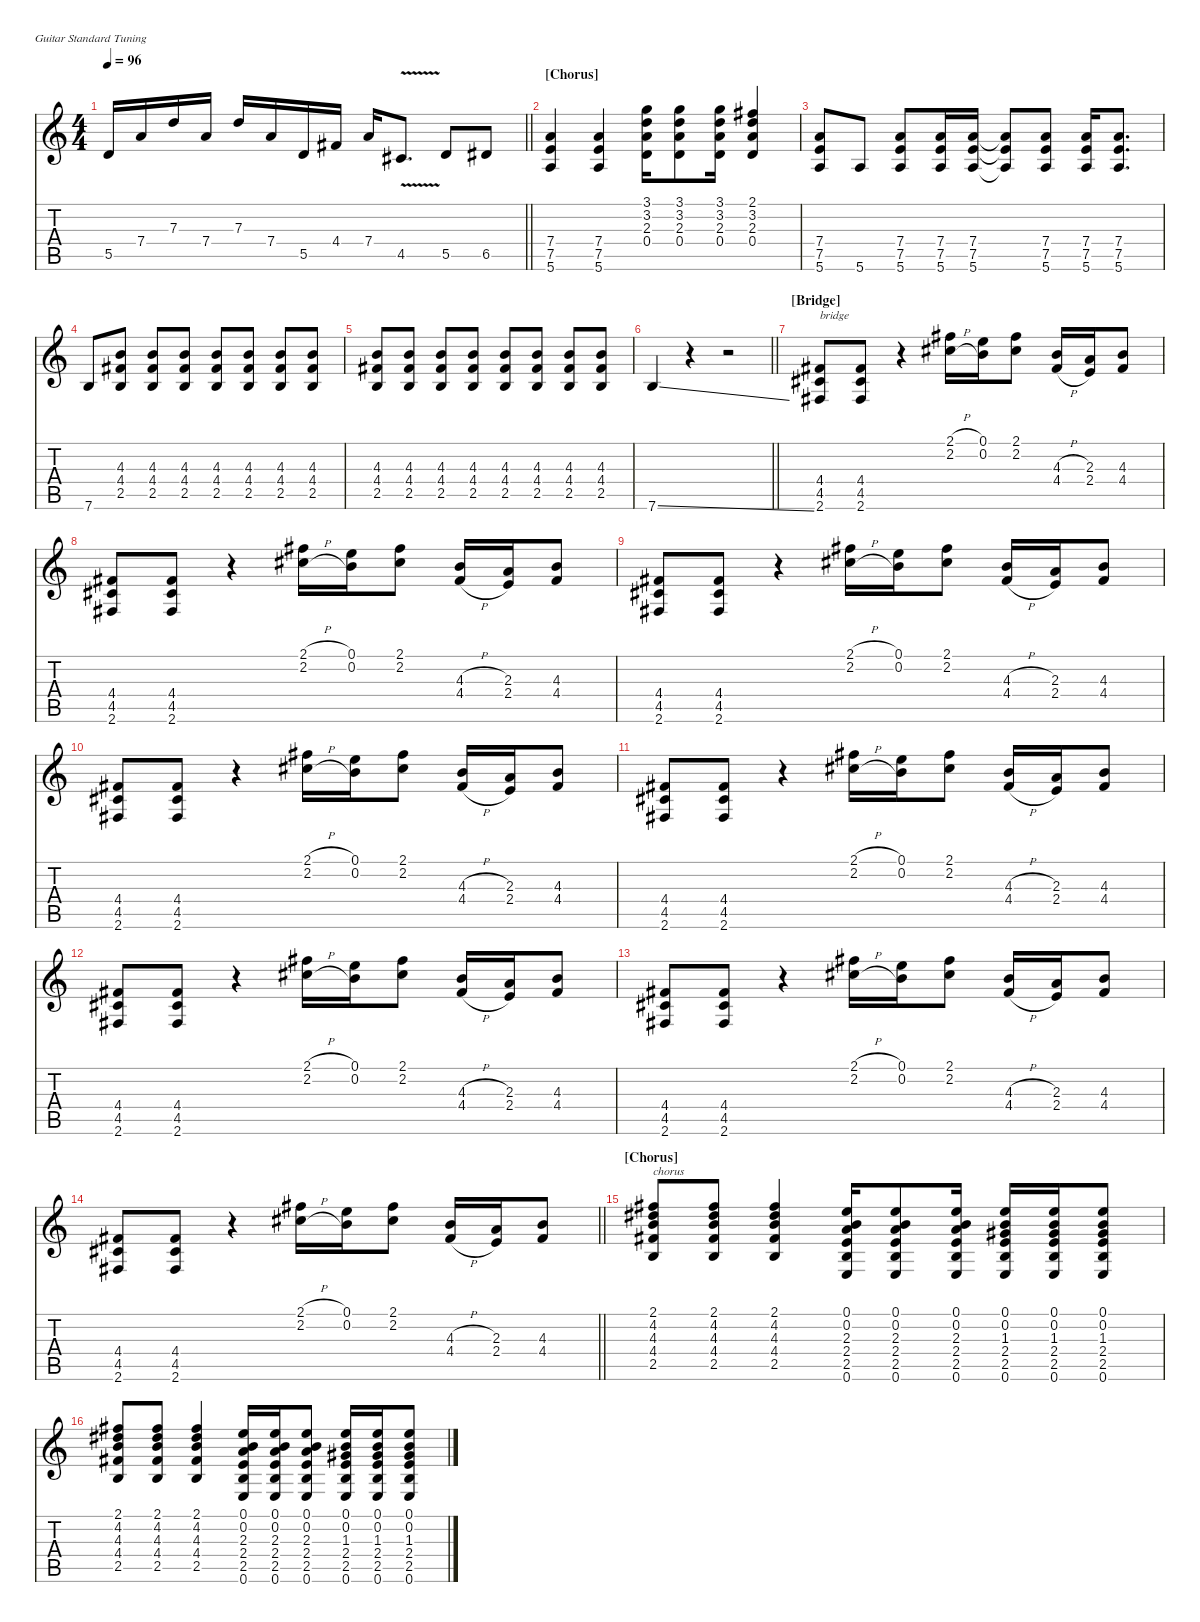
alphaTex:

\defaultSystemsLayout 4
\hideDynamics
\bracketExtendMode nobrackets
\singleTrackTrackNamePolicy hidden
\multiTrackTrackNamePolicy hidden
\firstSystemTrackNameMode fullname
\firstSystemTrackNameOrientation horizontal
\otherSystemsTrackNameOrientation horizontal
\track ("guitar 2" "dist.guit.") {instrument distortionguitar}
\staff {score tabs}
\tuning (E4 B3 G3 D3 A2 E2)
\ts (4 4)
\tempo 96
\clef g2
\barLineRight lightlight
\ks c
5.5.16{dy f beam Up} 7.4.16{beam Up} 7.3.16{beam Up} 7.4.16{beam Up} 7.3.16{beam Up} 7.4.16{beam Up} 5.5.16{beam Up} 4.4{acc #}.16{beam Up} 7.4.16{beam Up} 4.5{v acc #}.8{d beam Up} 5.5.8{beam Up} 6.5{acc #}.8{beam Up} |
\section ("" "[Chorus]")
(7.4 7.5 5.6).4{beam Up} (7.4 7.5 5.6).4{beam Up} (3.1 3.2 2.3 0.4).16{beam Down} (3.1 3.2 2.3 0.4).8{beam Down} (3.1 3.2 2.3 0.4).16{beam Down} (2.1{acc #} 3.2 2.3 0.4).4{beam Up} |
(7.4 7.5 5.6).8{beam Up} 5.6.8{beam Up} (7.4 7.5 5.6).8{beam Up} (7.4 7.5 5.6).16{beam Up} (7.4 7.5 5.6).16{beam Up} (7.4{t} 7.5{t} 5.6{t}).8{beam Up} (7.4 7.5 5.6).8{beam Up} (7.4 7.5 5.6).16{beam Up} (7.4 7.5 5.6).8{d beam Up} |
7.6.8{beam Up} (4.3 4.4{acc #} 2.5).8{beam Up} (4.3 4.4{acc #} 2.5).8{beam Up} (4.3 4.4{acc #} 2.5).8{beam Up} (4.3 4.4{acc #} 2.5).8{beam Up} (4.3 4.4{acc #} 2.5).8{beam Up} (4.3 4.4{acc #} 2.5).8{beam Up} (4.3 4.4{acc #} 2.5).8{beam Up} |
(4.3 4.4{acc #} 2.5).8{beam Up} (4.3 4.4{acc #} 2.5).8{beam Up} (4.3 4.4{acc #} 2.5).8{beam Up} (4.3 4.4{acc #} 2.5).8{beam Up} (4.3 4.4{acc #} 2.5).8{beam Up} (4.3 4.4{acc #} 2.5).8{beam Up} (4.3 4.4{acc #} 2.5).8{beam Up} (4.3 4.4{acc #} 2.5).8{beam Up} |
\barLineRight lightlight
7.6{ss}.4{beam Up} r.4{beam Up} r.2{beam Up} |
\section ("" "[Bridge]")
(4.4{acc #} 4.5{acc #} 2.6{acc #}).8{txt "bridge" beam Up} (4.4{acc #} 4.5{acc #} 2.6{acc #}).8{beam Up} r.4{beam Up} (2.1{h acc #} 2.2{h acc #}).16{beam Down} (0.1 0.2).16{beam Down} (2.1{acc #} 2.2{acc #}).8{beam Down} (4.3{h} 4.4{h acc #}).16{beam Up} (2.3 2.4).16{beam Up} (4.3 4.4{acc #}).8{beam Up} |
(4.4{acc #} 4.5{acc #} 2.6{acc #}).8{beam Up} (4.4{acc #} 4.5{acc #} 2.6{acc #}).8{beam Up} r.4{beam Up} (2.1{h acc #} 2.2{h acc #}).16{beam Down} (0.1 0.2).16{beam Down} (2.1{acc #} 2.2{acc #}).8{beam Down} (4.3{h} 4.4{h acc #}).16{beam Up} (2.3 2.4).16{beam Up} (4.3 4.4{acc #}).8{beam Up} |
(4.4{acc #} 4.5{acc #} 2.6{acc #}).8{beam Up} (4.4{acc #} 4.5{acc #} 2.6{acc #}).8{beam Up} r.4{beam Up} (2.1{h acc #} 2.2{h acc #}).16{beam Down} (0.1 0.2).16{beam Down} (2.1{acc #} 2.2{acc #}).8{beam Down} (4.3{h} 4.4{h acc #}).16{beam Up} (2.3 2.4).16{beam Up} (4.3 4.4{acc #}).8{beam Up} |
(4.4{acc #} 4.5{acc #} 2.6{acc #}).8{beam Up} (4.4{acc #} 4.5{acc #} 2.6{acc #}).8{beam Up} r.4{beam Up} (2.1{h acc #} 2.2{h acc #}).16{beam Down} (0.1 0.2).16{beam Down} (2.1{acc #} 2.2{acc #}).8{beam Down} (4.3{h} 4.4{h acc #}).16{beam Up} (2.3 2.4).16{beam Up} (4.3 4.4{acc #}).8{beam Up} |
(4.4{acc #} 4.5{acc #} 2.6{acc #}).8{beam Up} (4.4{acc #} 4.5{acc #} 2.6{acc #}).8{beam Up} r.4{beam Up} (2.1{h acc #} 2.2{h acc #}).16{beam Down} (0.1 0.2).16{beam Down} (2.1{acc #} 2.2{acc #}).8{beam Down} (4.3{h} 4.4{h acc #}).16{beam Up} (2.3 2.4).16{beam Up} (4.3 4.4{acc #}).8{beam Up} |
(4.4{acc #} 4.5{acc #} 2.6{acc #}).8{beam Up} (4.4{acc #} 4.5{acc #} 2.6{acc #}).8{beam Up} r.4{beam Up} (2.1{h acc #} 2.2{h acc #}).16{beam Down} (0.1 0.2).16{beam Down} (2.1{acc #} 2.2{acc #}).8{beam Down} (4.3{h} 4.4{h acc #}).16{beam Up} (2.3 2.4).16{beam Up} (4.3 4.4{acc #}).8{beam Up} |
(4.4{acc #} 4.5{acc #} 2.6{acc #}).8{beam Up} (4.4{acc #} 4.5{acc #} 2.6{acc #}).8{beam Up} r.4{beam Up} (2.1{h acc #} 2.2{h acc #}).16{beam Down} (0.1 0.2).16{beam Down} (2.1{acc #} 2.2{acc #}).8{beam Down} (4.3{h} 4.4{h acc #}).16{beam Up} (2.3 2.4).16{beam Up} (4.3 4.4{acc #}).8{beam Up} |
\barLineRight lightlight
(4.4{acc #} 4.5{acc #} 2.6{acc #}).8{beam Up} (4.4{acc #} 4.5{acc #} 2.6{acc #}).8{beam Up} r.4{beam Up} (2.1{h acc #} 2.2{h acc #}).16{beam Down} (0.1 0.2).16{beam Down} (2.1{acc #} 2.2{acc #}).8{beam Down} (4.3{h} 4.4{h acc #}).16{beam Up} (2.3 2.4).16{beam Up} (4.3 4.4{acc #}).8{beam Up} |
\section ("" "[Chorus]")
(2.1{acc #} 4.2{acc #} 4.3 4.4{acc #} 2.5).8{txt "chorus" beam Up} (2.1{acc #} 4.2{acc #} 4.3 4.4{acc #} 2.5).8{beam Up} (2.1{acc #} 4.2{acc #} 4.3 4.4{acc #} 2.5).4{beam Up} (0.1 0.2 2.3 2.4 2.5 0.6).16{beam Up} (0.1 0.2 2.3 2.4 2.5 0.6).8{beam Up} (0.1 0.2 2.3 2.4 2.5 0.6).16{beam Up} (0.1 0.2 1.3{acc #} 2.4 2.5 0.6).16{beam Up} (0.1 0.2 1.3{acc #} 2.4 2.5 0.6).16{beam Up} (0.1 0.2 1.3{acc #} 2.4 2.5 0.6).8{beam Up} |
(2.1{acc #} 4.2{acc #} 4.3 4.4{acc #} 2.5).8{beam Up} (2.1{acc #} 4.2{acc #} 4.3 4.4{acc #} 2.5).8{beam Up} (2.1{acc #} 4.2{acc #} 4.3 4.4{acc #} 2.5).4{beam Up} (0.1 0.2 2.3 2.4 2.5 0.6).16{beam Up} (0.1 0.2 2.3 2.4 2.5 0.6).16{beam Up} (0.1 0.2 2.3 2.4 2.5 0.6).8{beam Up} (0.1 0.2 1.3{acc #} 2.4 2.5 0.6).16{beam Up} (0.1 0.2 1.3{acc #} 2.4 2.5 0.6).16{beam Up} (0.1 0.2 1.3{acc #} 2.4 2.5 0.6).8{beam Up}
